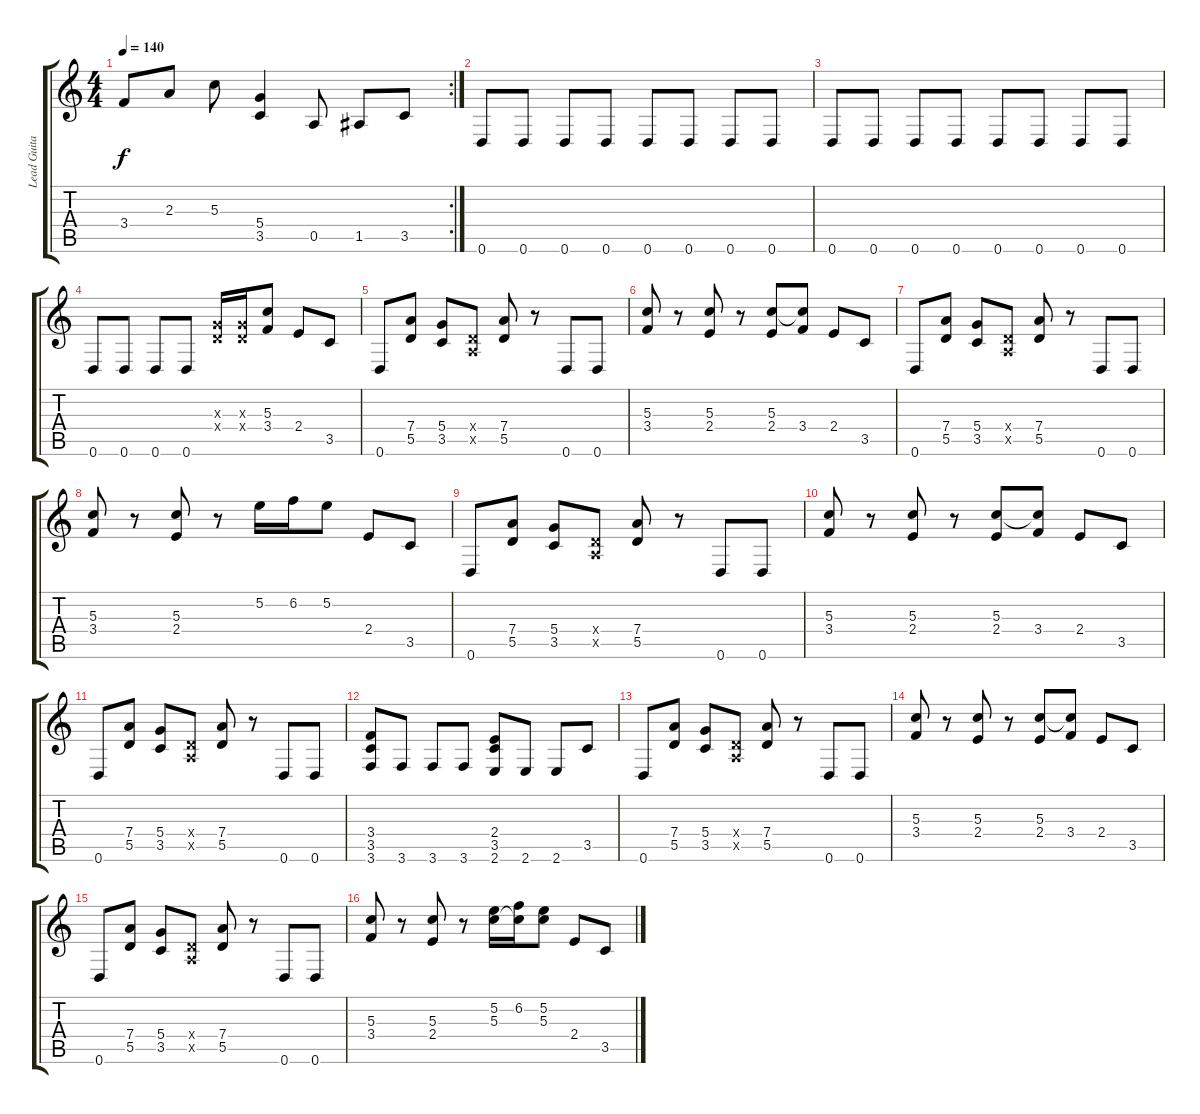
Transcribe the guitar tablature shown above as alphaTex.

\track ("Lead Guitar" "Lead Guita") {instrument distortionguitar}
\staff {score tabs}
\tuning (E4 B3 G3 D3 A2 D2) {hide}
\rc 2
\ts (4 4)
\tempo 140
\clef g2
\ks c
3.4.8{dy f} 2.3.8 5.3.8 (5.4 3.5).4 0.5.8 1.5.8 3.5.8 |
0.6.8 0.6.8 0.6.8 0.6.8 0.6.8 0.6.8 0.6.8 0.6.8 |
0.6.8 0.6.8 0.6.8 0.6.8 0.6.8 0.6.8 0.6.8 0.6.8 |
0.6.8 0.6.8 0.6.8 0.6.8 (0.3{x} 0.4{x}).16 (0.3{x} 0.4{x}).16 (5.3 3.4).8 2.4.8 3.5.8 |
0.6.8 (7.4 5.5).8 (5.4 3.5).8 (0.4{x} 0.5{x}).8 (7.4 5.5).8 r.8 0.6.8 0.6.8 |
(5.3 3.4).8 r.8 (5.3 2.4).8 r.8 (5.3 2.4).8 (5.3{t} 3.4).8 2.4.8 3.5.8 |
0.6.8 (7.4 5.5).8 (5.4 3.5).8 (0.4{x} 0.5{x}).8 (7.4 5.5).8 r.8 0.6.8 0.6.8 |
(5.3 3.4).8 r.8 (5.3 2.4).8 r.8 5.2.16 6.2.16 5.2.8 2.4.8 3.5.8 |
0.6.8 (7.4 5.5).8 (5.4 3.5).8 (0.4{x} 0.5{x}).8 (7.4 5.5).8 r.8 0.6.8 0.6.8 |
(5.3 3.4).8 r.8 (5.3 2.4).8 r.8 (5.3 2.4).8 (5.3{t} 3.4).8 2.4.8 3.5.8 |
0.6.8 (7.4 5.5).8 (5.4 3.5).8 (0.4{x} 0.5{x}).8 (7.4 5.5).8 r.8 0.6.8 0.6.8 |
(3.4 3.5 3.6).8 3.6.8 3.6.8 3.6.8 (2.4 3.5 2.6).8 2.6.8 2.6.8 3.5.8 |
0.6.8 (7.4 5.5).8 (5.4 3.5).8 (0.4{x} 0.5{x}).8 (7.4 5.5).8 r.8 0.6.8 0.6.8 |
(5.3 3.4).8 r.8 (5.3 2.4).8 r.8 (5.3 2.4).8 (5.3{t} 3.4).8 2.4.8 3.5.8 |
0.6.8 (7.4 5.5).8 (5.4 3.5).8 (0.4{x} 0.5{x}).8 (7.4 5.5).8 r.8 0.6.8 0.6.8 |
(5.3 3.4).8 r.8 (5.3 2.4).8 r.8 (5.2 5.3).16 (6.2 5.3{t}).16 (5.2 5.3).8 2.4.8 3.5.8
